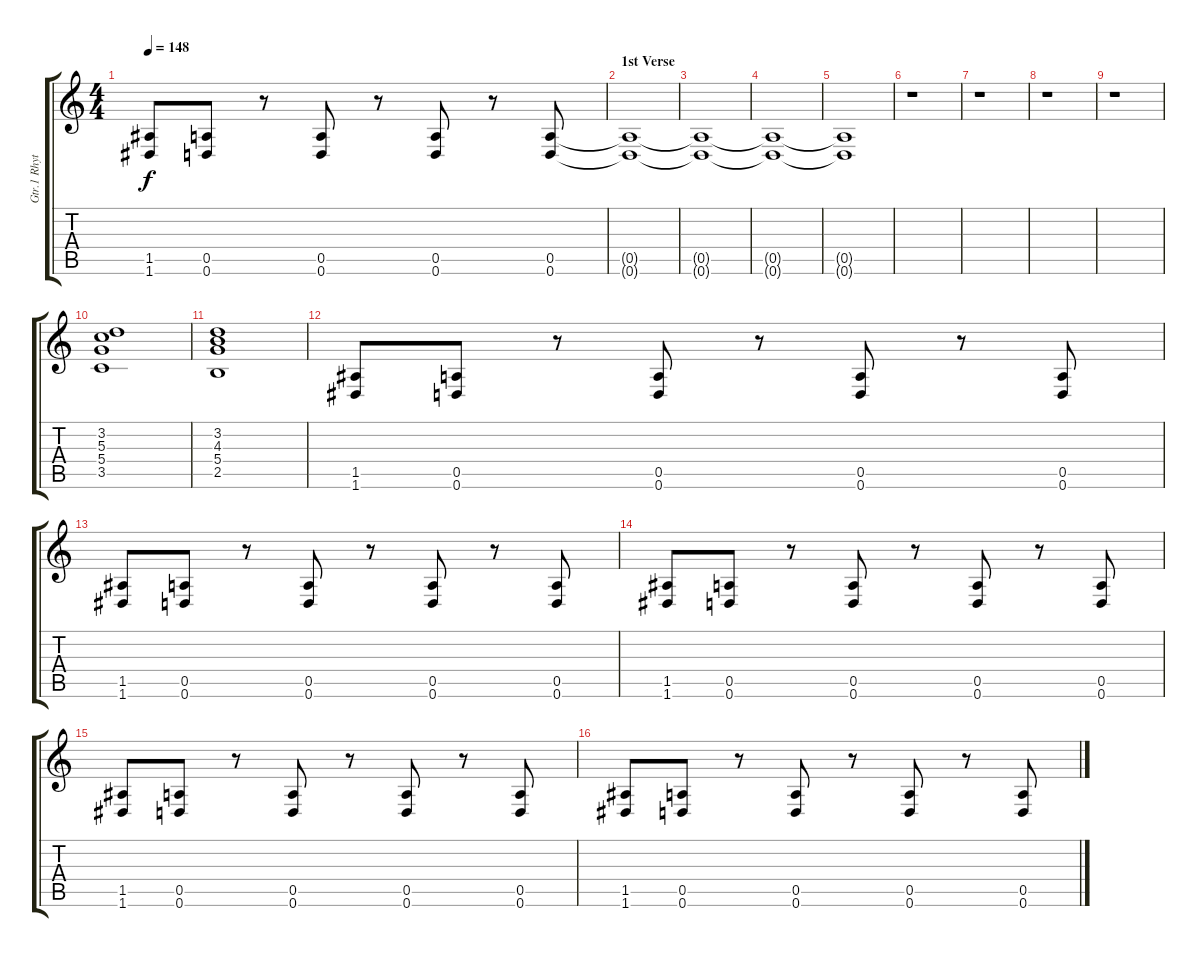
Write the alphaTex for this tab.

\track ("Gtr.1 Rhytm" "Gtr.1 Rhyt") {instrument overdrivenguitar}
\staff {score tabs}
\tuning (E4 B3 G3 D3 A2 D2) {hide}
\ts (4 4)
\tempo 148
\clef g2
\ks c
(1.5 1.6).8{dy f} (0.5 0.6).8 r.8 (0.5 0.6).8 r.8 (0.5 0.6).8 r.8 (0.5 0.6).8 |
\section ("" "1st Verse")
(0.5{t} 0.6{t}).1{volume 7} |
(0.5{t} 0.6{t}).1 |
(0.5{t} 0.6{t}).1 |
(0.5{t} 0.6{t}).1 |
r.1{volume 10} |
r.1 |
r.1 |
r.1 |
(3.2 5.3 5.4 3.5).1 |
(3.2 4.3 5.4 2.5).1 |
(1.5 1.6).8 (0.5 0.6).8 r.8 (0.5 0.6).8 r.8 (0.5 0.6).8 r.8 (0.5 0.6).8 |
(1.5 1.6).8 (0.5 0.6).8 r.8 (0.5 0.6).8 r.8 (0.5 0.6).8 r.8 (0.5 0.6).8 |
(1.5 1.6).8 (0.5 0.6).8 r.8 (0.5 0.6).8 r.8 (0.5 0.6).8 r.8 (0.5 0.6).8 |
(1.5 1.6).8 (0.5 0.6).8 r.8 (0.5 0.6).8 r.8 (0.5 0.6).8 r.8 (0.5 0.6).8 |
(1.5 1.6).8 (0.5 0.6).8 r.8 (0.5 0.6).8 r.8 (0.5 0.6).8 r.8 (0.5 0.6).8
